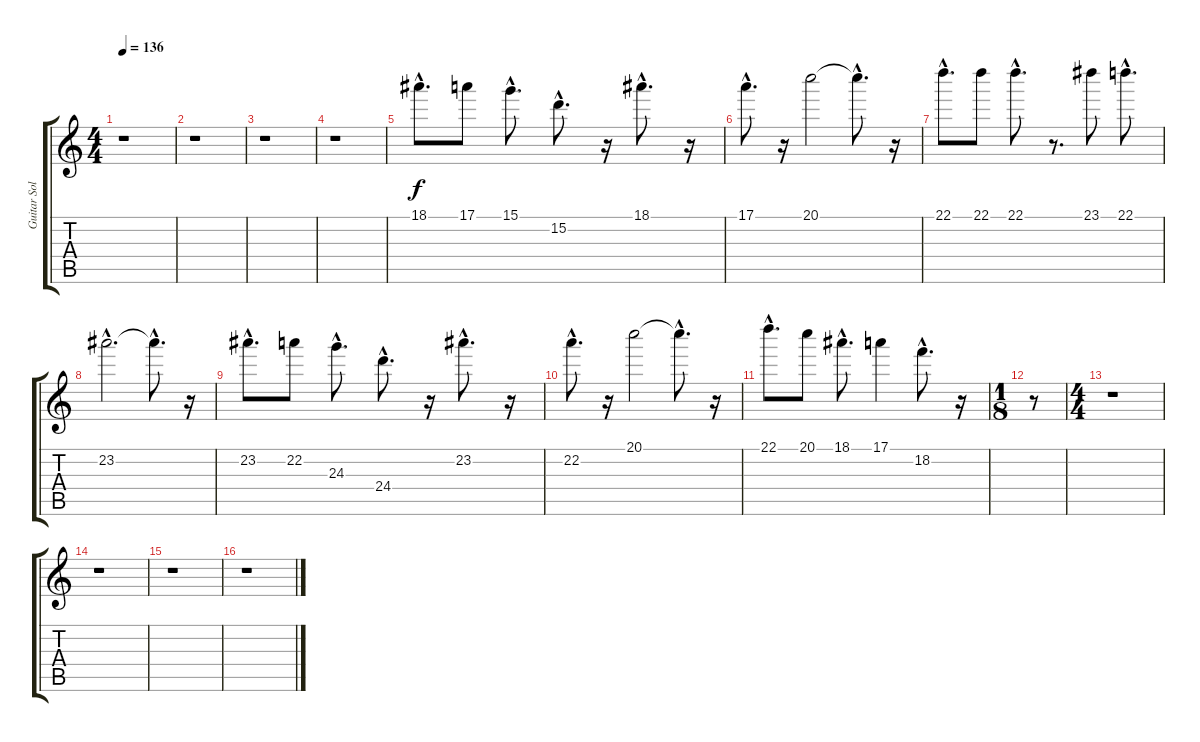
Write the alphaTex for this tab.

\track ("Guitar Solo" "Guitar Sol") {instrument distortionguitar}
\staff {score tabs}
\tuning (E4 B3 G3 D3 A2 E2) {hide}
\ts (4 4)
\tempo 136
\clef g2
\ks c
r.1{dy f} |
r.1 |
r.1 |
r.1 |
18.1{hac}.8{d} 17.1.8 15.1{hac}.8{d} 15.2{hac}.8{d} r.16 18.1{hac}.8{d} r.16 |
17.1{hac}.8{d} r.16 20.1.2 20.1{hac t}.8{d} r.16 |
22.1{hac}.8{d} 22.1.8 22.1{hac}.8{d} r.8{d} 23.1.8 22.1{hac}.8{d} |
23.2{hac}.2{d} 23.2{hac t}.8{d} r.16 |
23.2{hac}.8{d} 22.2.8 24.3{hac}.8{d} 24.4{hac}.8{d} r.16 23.2{hac}.8{d} r.16 |
22.2{hac}.8{d} r.16 20.1.2 20.1{hac t}.8{d} r.16 |
22.1{hac}.8{d} 20.1.8 18.1{hac}.8{d} 17.1.4 18.2{hac}.8{d} r.16 |
\ts (1 8)
r.8 |
\ts (4 4)
r.1 |
r.1 |
r.1 |
r.1
